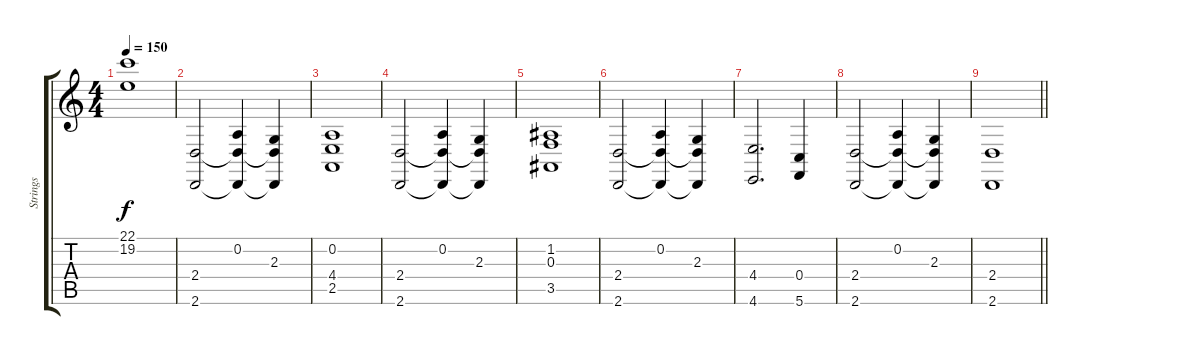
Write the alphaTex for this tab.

\track ("Strings" "Strings") {instrument stringensemble1}
\staff {score tabs}
\tuning (D4 A3 F3 C3 G2 C2) {hide}
\ts (4 4)
\tempo 150
\clef g2
\ks c
(22.1{t} 19.2{t}).1{dy f} |
(2.4 2.6).2 (0.2 2.4{t} 2.6{t}).4 (2.3 2.4{t} 2.6{t}).4 |
(0.2 4.4 2.5).1 |
(2.4 2.6).2 (0.2 2.4{t} 2.6{t}).4 (2.3 2.4{t} 2.6{t}).4 |
(1.2 0.3 3.5).1 |
(2.4 2.6).2 (0.2 2.4{t} 2.6{t}).4 (2.3 2.4{t} 2.6{t}).4 |
(4.4 4.6).2{d} (0.4 5.6).4 |
(2.4 2.6).2 (0.2 2.4{t} 2.6{t}).4 (2.3 2.4{t} 2.6{t}).4 |
\barLineRight lightlight
(2.4 2.6).1
